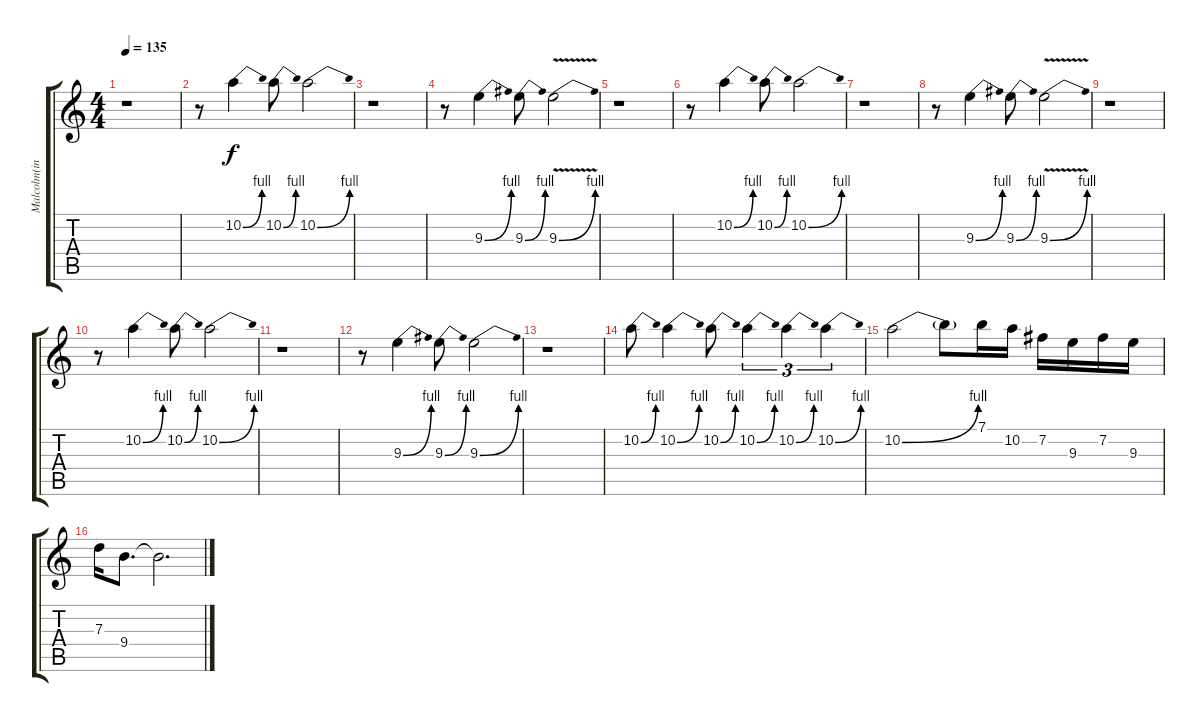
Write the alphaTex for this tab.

\track ("Malcolm(intro)/Angus" "Malcolm(in") {instrument overdrivenguitar}
\staff {score tabs}
\tuning (E4 B3 G3 D3 A2 E2) {hide}
\ts (4 4)
\tempo 135
\clef g2
\ks c
r.1{dy f} |
r.8 10.2{be (bend 0 0 60 4)}.4 10.2{be (bend 0 0 60 4)}.8 10.2{be (bend 0 0 60 4)}.2 |
r.1 |
r.8 9.3{be (bend 0 0 60 4)}.4 9.3{be (bend 0 0 60 4)}.8 9.3{be (bend 0 0 60 4) v}.2 |
r.1 |
r.8 10.2{be (bend 0 0 60 4)}.4 10.2{be (bend 0 0 60 4)}.8 10.2{be (bend 0 0 60 4)}.2 |
r.1 |
r.8 9.3{be (bend 0 0 60 4)}.4 9.3{be (bend 0 0 60 4)}.8 9.3{be (bend 0 0 60 4) v}.2 |
r.1 |
r.8 10.2{be (bend 0 0 60 4)}.4 10.2{be (bend 0 0 60 4)}.8 10.2{be (bend 0 0 60 4)}.2 |
r.1 |
r.8 9.3{be (bend 0 0 60 4)}.4 9.3{be (bend 0 0 60 4)}.8 9.3{be (bend 0 0 60 4)}.2 |
r.1 |
10.2{be (bend 0 0 60 4)}.8 10.2{be (bend 0 0 60 4)}.4 10.2{be (bend 0 0 60 4)}.8 10.2{be (bend 0 0 60 4)}.4{tu (3 2)} 10.2{be (bend 0 0 60 4)}.4{tu (3 2)} 10.2{be (bend 0 0 60 4)}.4{tu (3 2)} |
10.2{be (bend 0 0 60 4)}.2 10.2{t}.8 7.1.16 10.2.16 7.2.16 9.3.16 7.2.16 9.3.16 |
7.3.16 9.4.8{d} 9.4{t}.2{d}
